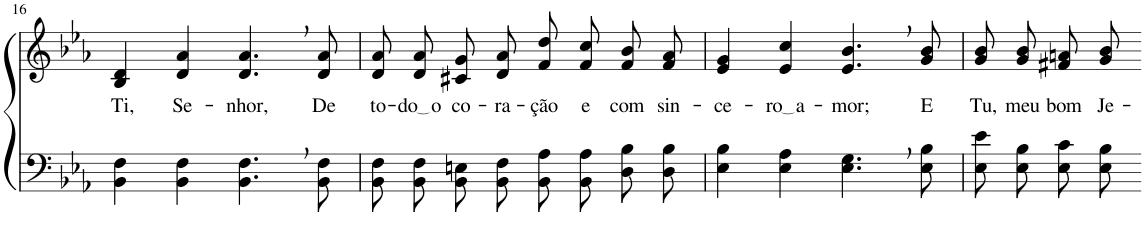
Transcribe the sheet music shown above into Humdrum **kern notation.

**kern	**kern	**text
*part2	*part1	*part1
*staff2	*staff1	*staff1
*I"Parte III e IV	*I"Parte I e II	*
!!LO:PB:g=z
*clefF4	*clefG2	*
*k[b-e-a-]	*k[b-e-a-]	*
*M4/4	*M4/4	*
=16	=16	=16
!	!	!LO:LY:b
4BB-\ 4F\	4B-/ 4d/	Ti,
!	!	!LO:LY:b
4BB-\ 4F\	4d/ 4a-/	Se-
!	!	!LO:LY:b
4.BB-\, 4.F\,	4.d/, 4.a-/,	-nhor,
!	!	!LO:LY:b
8BB-\ 8F\	8d/ 8a-/	De
=17	=17	=17
!	!	!LO:LY:b
8BB-\ 8F\L	8d/ 8a-/L	to-
!	!	!LO:LY:b
8BB-\ 8F\J	8d/ 8a-/J	do o
!	!	!LO:LY:b
8BB-\ 8En\L	8c#X/ 8g/L	co-
!	!	!LO:LY:b
8BB-\ 8F\J	8d/ 8a-/J	-ra-
!	!	!LO:LY:b
8BB-\ 8A-\L	8f/ 8dd/L	-ção
!	!	!LO:LY:b
8BB-\ 8A-\J	8f/ 8cc/J	e
!	!	!LO:LY:b
8D\ 8B-\L	8f/ 8b-/L	com
!	!	!LO:LY:b
8D\ 8B-\J	8f/ 8a-/J	sin-
=18	=18	=18
!	!	!LO:LY:b
4E-\ 4B-\	4e-/ 4g/	-ce-
!	!	!LO:LY:b
4E-\ 4A-\	4e-/ 4cc/	ro a
!	!	!LO:LY:b
4.E-\, 4.G\,	4.e-/, 4.b-/,	-mor;
!	!	!LO:LY:b
8E-\ 8B-\	8g/ 8b-/	E
=19	=19	=19
!	!	!LO:LY:b
8E-\ 8e-\L	8g/ 8b-/L	Tu,
!	!	!LO:LY:b
8E-\ 8B-\J	8g/ 8b-/J	meu
!	!	!LO:LY:b
8E-\ 8c\L	8f#X/ 8an/L	bom
!	!	!LO:LY:b
8E-\ 8B-\J	8g/ 8b-/J	Je-
=-	=-	=-
*-	*-	*-
